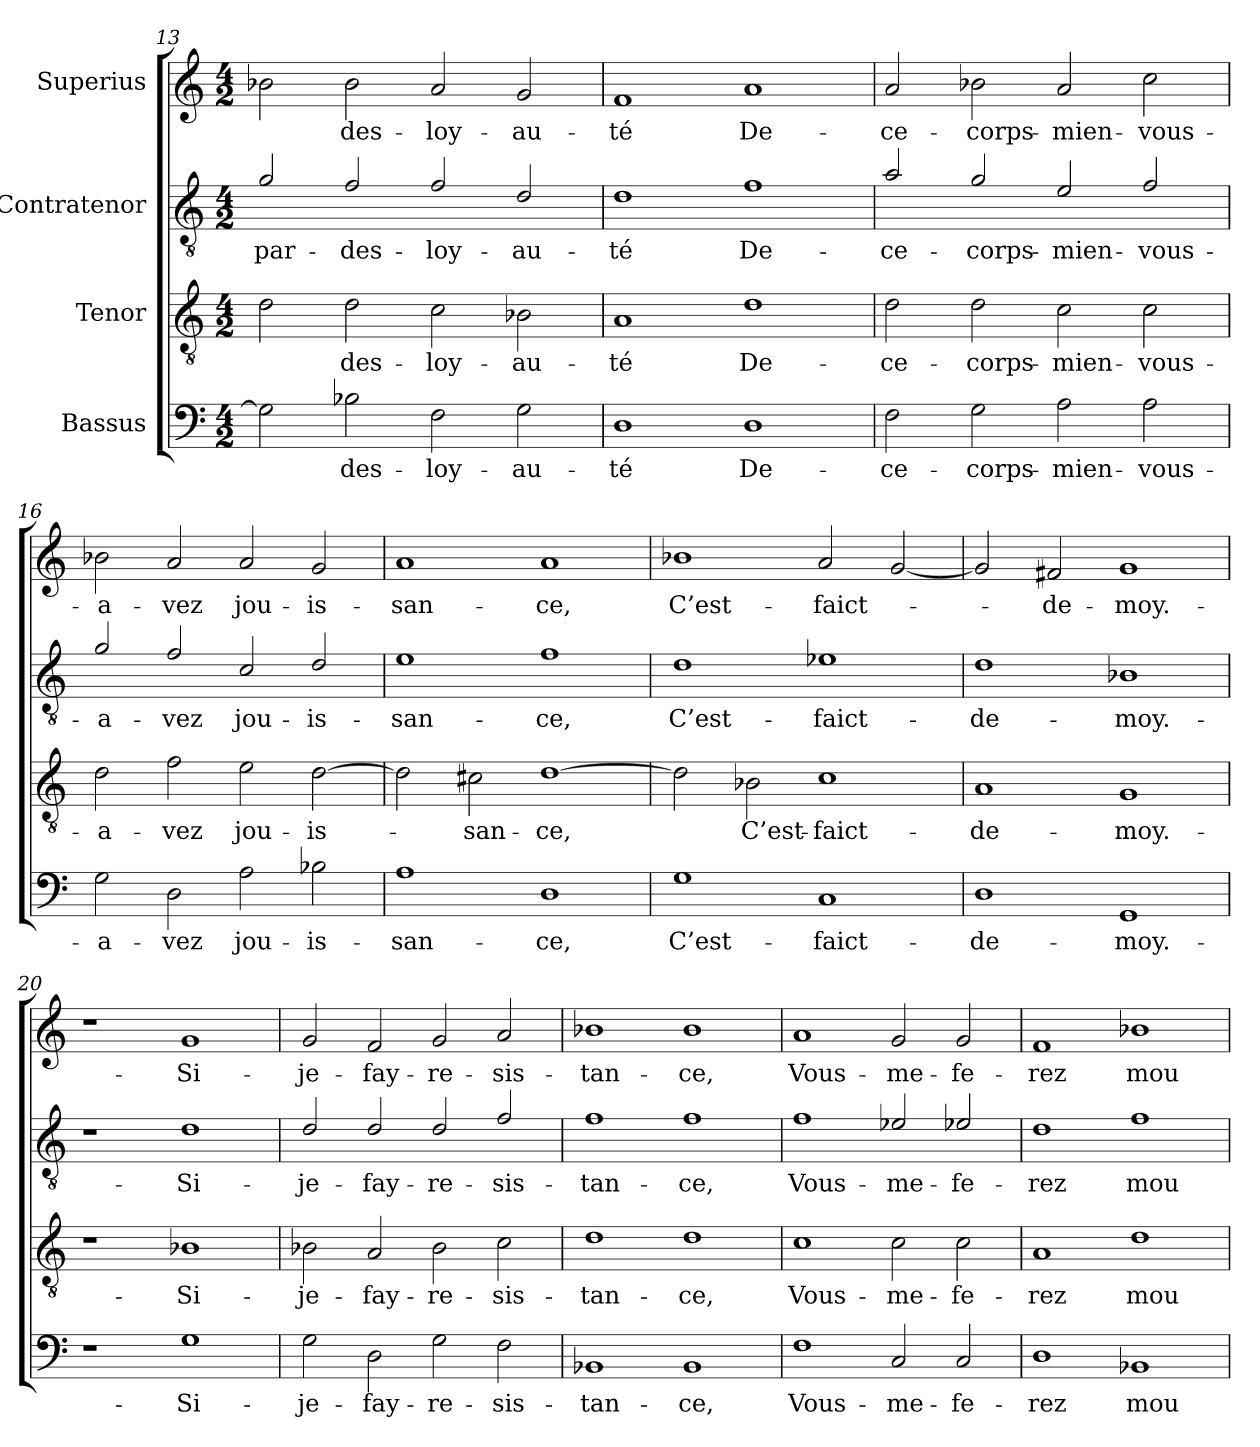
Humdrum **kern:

**kern	**text	**kern	**text	**kern	**text	**kern	**text
*part4	*part4	*part3	*part3	*part2	*part2	*part1	*part1
*staff4	*staff4	*staff3	*staff3	*staff2	*staff2	*staff1	*staff1
*I"Bassus	*	*I"Tenor	*	*I"Contratenor	*	*I"Superius	*
*clefF4	*	*clefGv2	*	*clefGv2	*	*clefG2	*
*k[]	*	*k[]	*	*k[]	*	*k[]	*
*M4/2	*	*M4/2	*	*M4/2	*	*M4/2	*
=13	=13	=13	=13	=13	=13	=13	=13
2G\]	.	2d\	.	2g/	par-	2b-X\	.
2B-X\	des-	2d\	des-	2f/	des-	2b-\	des-
2F\	-loy-	2c\	-loy-	2f/	-loy-	2a/	-loy-
2G\	-au-	2B-X\	-au-	2d/	-au-	2g/	-au-
=14	=14	=14	=14	=14	=14	=14	=14
1D\	-té	1A/	-té	1d/	-té	1f/	-té
1D\	De-	1d\	De-	1f/	De-	1a/	De-
=15	=15	=15	=15	=15	=15	=15	=15
2F\	ce-	2d\	ce-	2a/	ce-	2a/	ce-
2G\	corps-	2d\	corps-	2g/	corps-	2b-X\	corps-
2A\	mien-	2c\	mien-	2e/	mien-	2a/	mien-
2A\	vous-	2c\	vous-	2f/	vous-	2cc\	vous-
=16	=16	=16	=16	=16	=16	=16	=16
2G\	a-	2d\	a-	2g/	a-	2b-X\	a-
2D\	-vez	2f\	-vez	2f/	-vez	2a/	-vez
2A\	jou-	2e\	jou-	2c/	jou-	2a/	jou-
2B-X\	-is-	[2d\	-is-	2d/	-is-	2g/	-is-
=17	=17	=17	=17	=17	=17	=17	=17
1A\	-san-	2d\]	.	1e/	-san-	1a/	-san-
.	.	2c#X\	-san-	.	.	.	.
1D\	-ce,	[1d\	-ce,	1f/	-ce,	1a/	-ce,
=18	=18	=18	=18	=18	=18	=18	=18
1G\	C’est-	2d\]	.	1d/	C’est-	1b-X\	C’est-
.	.	2B-X\	C’est-	.	.	.	.
1C/	faict-	1c\	faict-	1e-X/	faict-	2a/	faict-
.	.	.	.	.	.	[2g/	.
=19	=19	=19	=19	=19	=19	=19	=19
1D\	de-	1A/	de-	1d/	de-	2g/]	.
.	.	.	.	.	.	2f#X/	de-
1GG/	moy.-	1G/	moy.-	1B-X/	moy.-	1g/	moy.-
=20	=20	=20	=20	=20	=20	=20	=20
1r	.	1r	.	1r	.	1r	.
1G\	Si-	1B-X\	Si-	1d/	Si-	1g/	Si-
=21	=21	=21	=21	=21	=21	=21	=21
2G\	je-	2B-X\	je-	2d/	je-	2g/	je-
2D\	fay-	2A/	fay-	2d/	fay-	2f/	fay-
2G\	re-	2B-\	re-	2d/	re-	2g/	re-
2F\	-sis-	2c\	-sis-	2f/	-sis-	2a/	-sis-
=22	=22	=22	=22	=22	=22	=22	=22
1BB-X/	-tan-	1d\	-tan-	1f/	-tan-	1b-X\	-tan-
1BB-/	-ce,	1d\	-ce,	1f/	-ce,	1b-\	-ce,
=23	=23	=23	=23	=23	=23	=23	=23
1F\	Vous-	1c\	Vous-	1f/	Vous-	1a/	Vous-
2C/	me-	2c\	me-	2e-X/	me-	2g/	me-
2C/	fe-	2c\	fe-	2e-X/	fe-	2g/	fe-
=24	=24	=24	=24	=24	=24	=24	=24
1D\	-rez	1A/	-rez	1d/	-rez	1f/	-rez
1BB-X/	mou-	1d\	mou-	1f/	mou-	1b-X\	mou-
=	=	=	=	=	=	=	=
*-	*-	*-	*-	*-	*-	*-	*-
